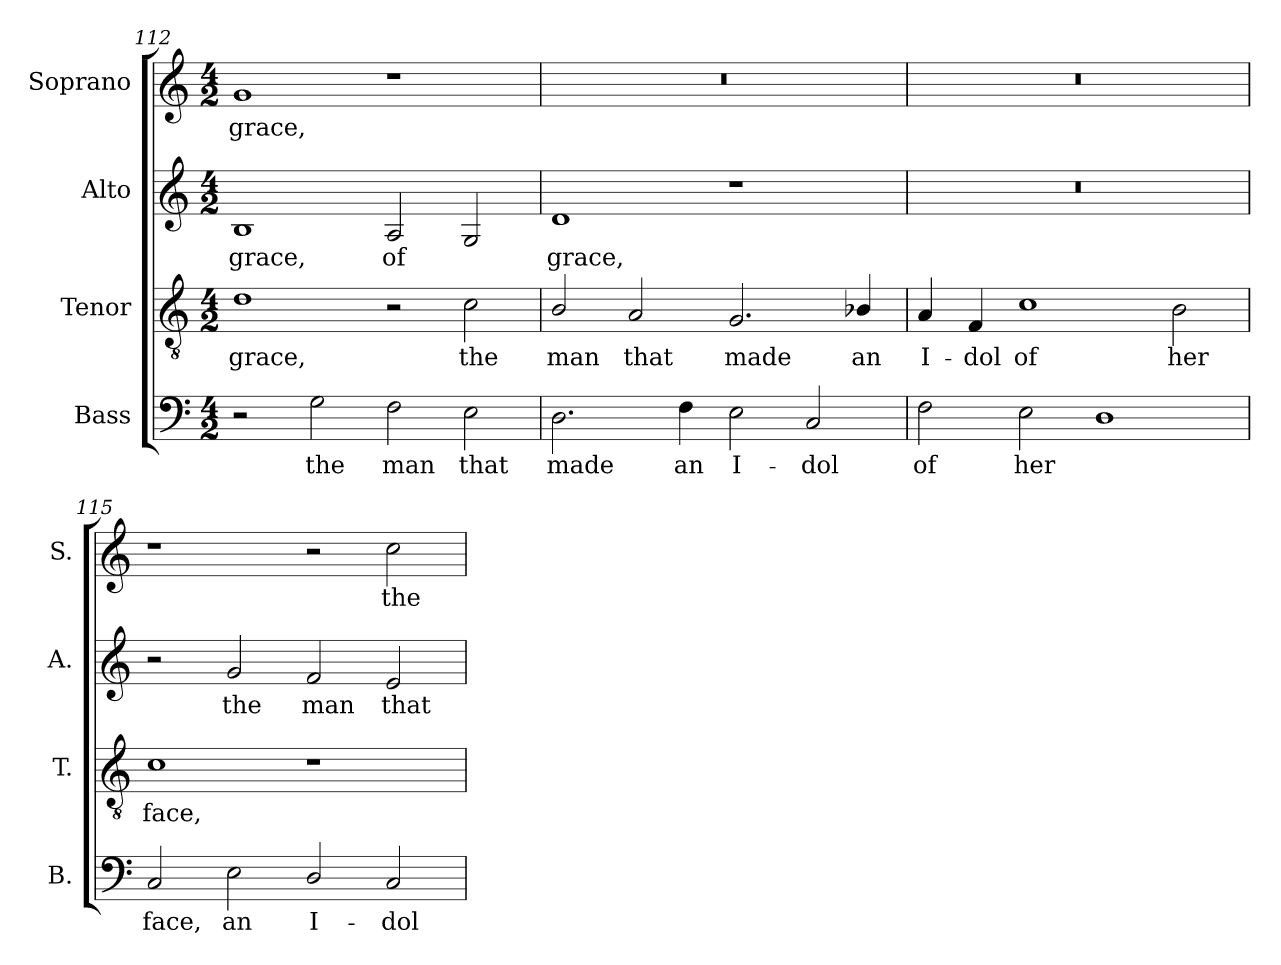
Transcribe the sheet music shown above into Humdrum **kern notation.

**kern	**text	**kern	**text	**kern	**text	**kern	**text
*part4	*part4	*part3	*part3	*part2	*part2	*part1	*part1
*staff4	*staff4	*staff3	*staff3	*staff2	*staff2	*staff1	*staff1
*I"Bass	*	*I"Tenor	*	*I"Alto	*	*I"Soprano	*
*I'B.	*	*I'T.	*	*I'A.	*	*I'S.	*
*clefF4	*	*clefGv2	*	*clefG2	*	*clefG2	*
*	*	*ITrd7c12	*	*	*	*	*
*k[]	*	*k[]	*	*k[]	*	*k[]	*
*C:	*	*C:	*	*C:	*	*C:	*
*M4/2	*	*M4/2	*	*M4/2	*	*M4/2	*
=112	=112	=112	=112	=112	=112	=112	=112
!	!	!	!LO:LY:b:color=#000000	!	!	!	!
!	!	!	!	!	!LO:LY:b:color=#000000	!	!
!	!	!	!	!	!	!	!LO:LY:b:color=#000000
2r	.	1Di	grace,	1Bi	grace,	1gi	grace,
!	!LO:LY:b:color=#000000	!	!	!	!	!	!
2Gi\	the	.	.	.	.	.	.
!	!LO:LY:b:color=#000000	!	!	!	!	!	!
!	!	!	!	!	!LO:LY:b:color=#000000	!	!
2Fi\	man	2r	.	2Ai/	of	1r	.
!	!LO:LY:b:color=#000000	!	!	!	!	!	!
!	!	!	!LO:LY:b:color=#000000	!	!	!	!
2Ei\	that	2Ci\	the	2Gi/	.	.	.
=113	=113	=113	=113	=113	=113	=113	=113
!	!LO:LY:b:color=#000000	!	!	!	!	!	!
!	!	!	!LO:LY:b:color=#000000	!	!	!	!
!	!	!	!	!	!LO:LY:b:color=#000000	!LO:N:vis=1	!
2.Di\	made	2BBi/	man	1di	grace,	0r	.
!	!	!	!LO:LY:b:color=#000000	!	!	!	!
.	.	2AAi/	that	.	.	.	.
!	!LO:LY:b:color=#000000	!	!	!	!	!	!
4Fi\	an	.	.	.	.	.	.
!	!LO:LY:b:color=#000000	!	!	!	!	!	!
!	!	!	!LO:LY:b:color=#000000	!	!	!	!
2Ei\	I-	2.GGi/	made	1r	.	.	.
!	!LO:LY:b:color=#000000	!	!	!	!	!	!
2Ci/	-dol	.	.	.	.	.	.
!	!	!	!LO:LY:b:color=#000000	!	!	!	!
.	.	4BB-Xi/	an	.	.	.	.
=114	=114	=114	=114	=114	=114	=114	=114
!	!LO:LY:b:color=#000000	!	!	!	!	!	!
!	!	!	!LO:LY:b:color=#000000	!LO:N:vis=1	!	!LO:N:vis=1	!
2Fi\	of	4AAi/	I-	0r	.	0r	.
!	!	!	!LO:LY:b:color=#000000	!	!	!	!
.	.	4FFi/	-dol	.	.	.	.
!	!LO:LY:b:color=#000000	!	!	!	!	!	!
!	!	!	!LO:LY:b:color=#000000	!	!	!	!
2Ei\	her	1Ci	of	.	.	.	.
1Di	.	.	.	.	.	.	.
!	!	!	!LO:LY:b:color=#000000	!	!	!	!
.	.	2BBi\	her	.	.	.	.
=115	=115	=115	=115	=115	=115	=115	=115
!	!LO:LY:b:color=#000000	!	!	!	!	!	!
!	!	!	!LO:LY:b:color=#000000	!	!	!	!
2Ci/	face,	1Ci	face,	2r	.	1r	.
!	!LO:LY:b:color=#000000	!	!	!	!	!	!
!	!	!	!	!	!LO:LY:b:color=#000000	!	!
2Ei\	an	.	.	2gi/	the	.	.
!	!LO:LY:b:color=#000000	!	!	!	!	!	!
!	!	!	!	!	!LO:LY:b:color=#000000	!	!
2Di/	I-	1r	.	2fi/	man	2r	.
!	!LO:LY:b:color=#000000	!	!	!	!	!	!
!	!	!	!	!	!LO:LY:b:color=#000000	!	!
!	!	!	!	!	!	!	!LO:LY:b:color=#000000
2Ci/	-dol	.	.	2ei/	that	2cci\	the
=	=	=	=	=	=	=	=
*-	*-	*-	*-	*-	*-	*-	*-
